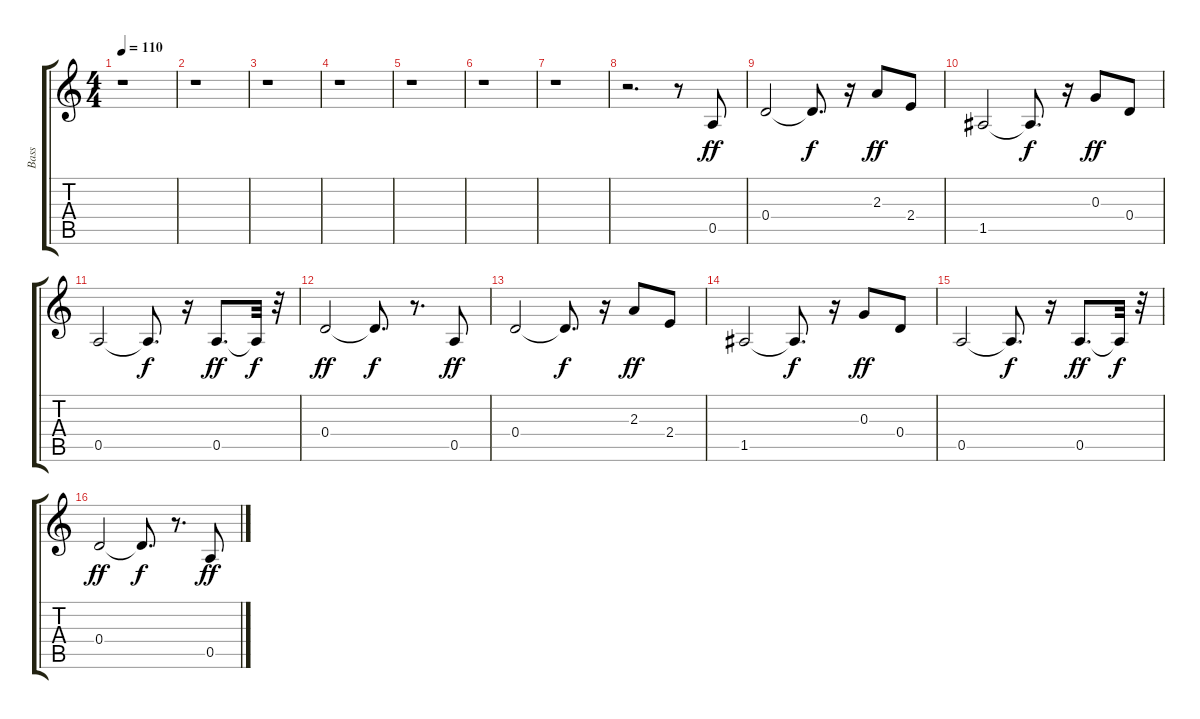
\track ("Bass" "Bass") {instrument electricbassfinger}
\staff {score tabs}
\tuning (E4 B3 G3 D3 A2 E2) {hide}
\ts (4 4)
\tempo 110
\clef g2
\ks c
r.1{dy ff instrument electricbassfinger} |
r.1 |
r.1 |
r.1 |
r.1 |
r.1 |
r.1 |
r.2{d} r.8 0.5.8 |
0.4.2 0.4{t}.8{d dy f} r.16 2.3.8{dy ff} 2.4.8 |
1.5.2 1.5{t}.8{d dy f} r.16 0.3.8{dy ff} 0.4.8 |
0.5.2 0.5{t}.8{d dy f} r.16 0.5.8{d dy ff} 0.5{t}.32{dy f} r.32 |
0.4.2{dy ff} 0.4{t}.8{d dy f} r.8{d} 0.5.8{dy ff} |
0.4.2 0.4{t}.8{d dy f} r.16 2.3.8{dy ff} 2.4.8 |
1.5.2 1.5{t}.8{d dy f} r.16 0.3.8{dy ff} 0.4.8 |
0.5.2 0.5{t}.8{d dy f} r.16 0.5.8{d dy ff} 0.5{t}.32{dy f} r.32 |
0.4.2{dy ff} 0.4{t}.8{d dy f} r.8{d} 0.5.8{dy ff}
